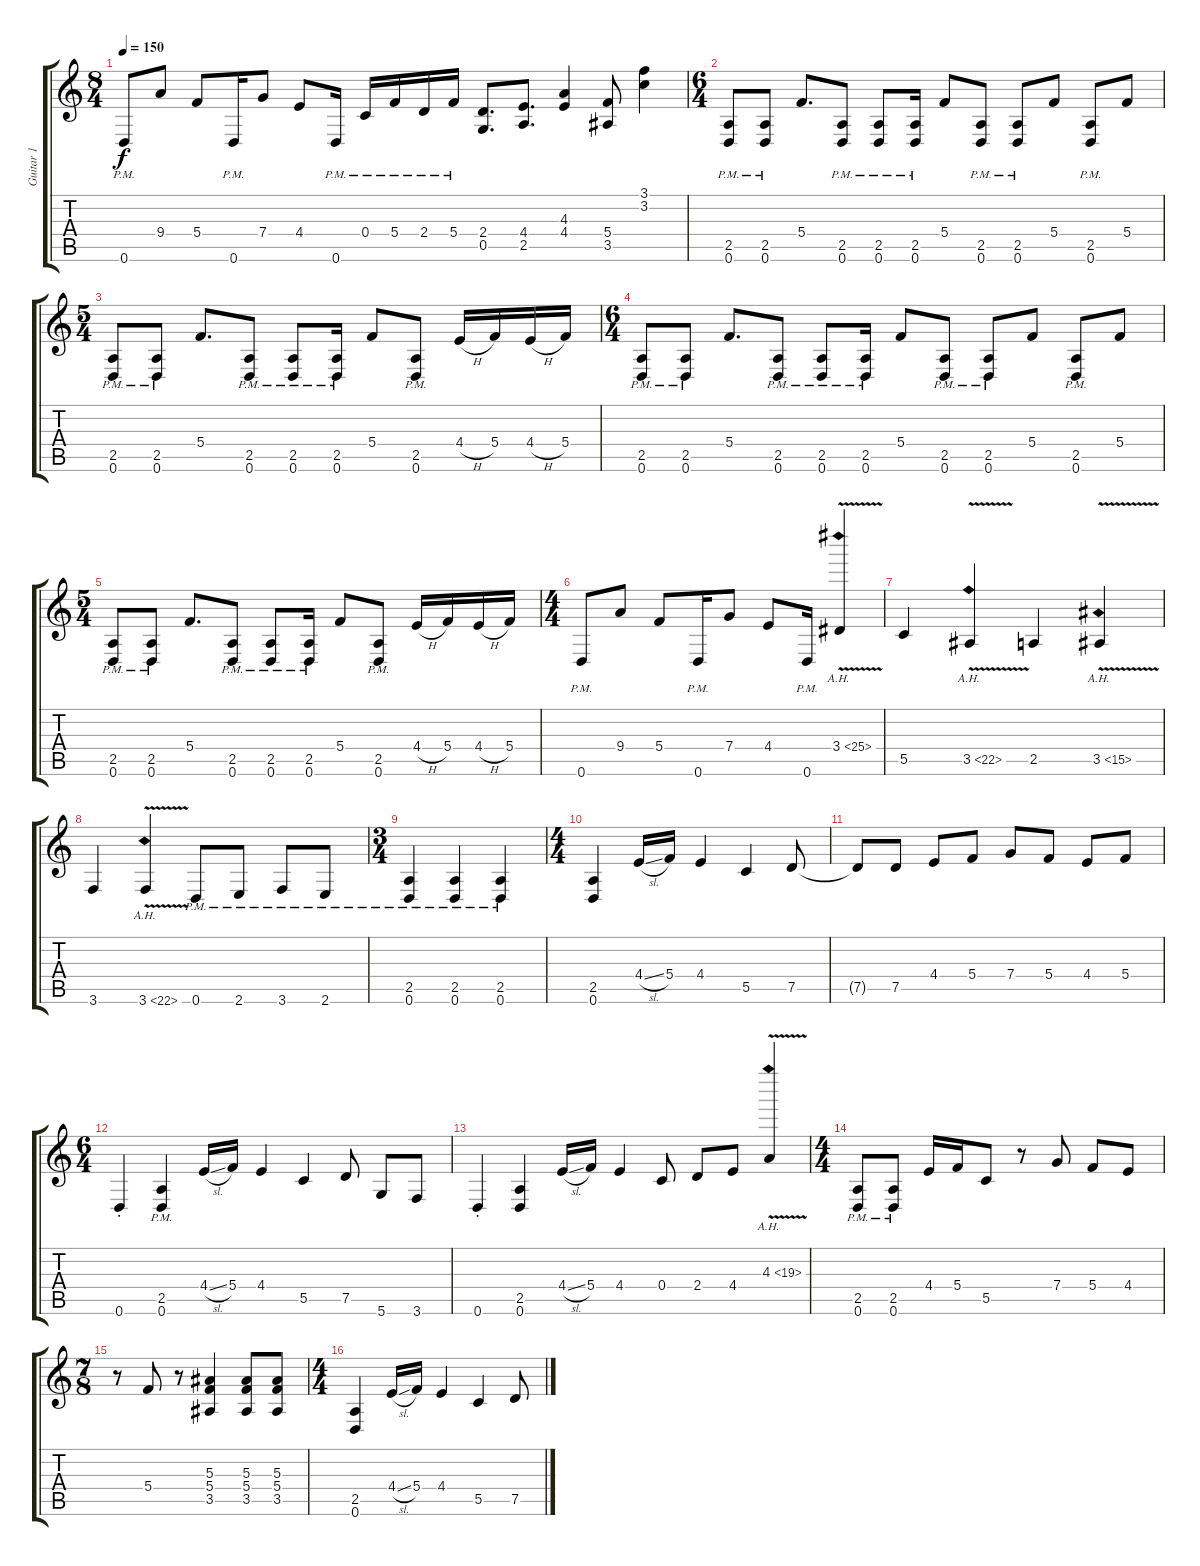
\track ("Guitar 1" "Guitar 1") {instrument distortionguitar}
\staff {score tabs}
\tuning (D4 A3 F3 C3 G2 D2) {hide}
\ts (8 4)
\tempo 150
\clef g2
\ks c
0.6{pm}.8{dy f} 9.4.8 5.4.8 0.6{pm}.16 7.4.8 4.4.8 0.6{pm}.16 0.4{pm}.16 5.4{pm}.16 2.4{pm}.16 5.4{pm}.16 (2.4 0.5).8{d} (4.4 2.5).8{d} (4.3 4.4).4 (5.4 3.5).8 (3.1 3.2).4 |
\ts (6 4)
(2.5{pm} 0.6{pm}).8 (2.5{pm} 0.6{pm}).8 5.4.8{d} (2.5{pm} 0.6{pm}).8 (2.5{pm} 0.6{pm}).8 (2.5{pm} 0.6{pm}).16 5.4.8 (2.5{pm} 0.6{pm}).8 (2.5{pm} 0.6{pm}).8 5.4.8 (2.5{pm} 0.6{pm}).8 5.4.8 |
\ts (5 4)
(2.5{pm} 0.6{pm}).8 (2.5{pm} 0.6{pm}).8 5.4.8{d} (2.5{pm} 0.6{pm}).8 (2.5{pm} 0.6{pm}).8 (2.5{pm} 0.6{pm}).16 5.4.8 (2.5{pm} 0.6{pm}).8 4.4{h}.16 5.4.16 4.4{h}.16 5.4.16 |
\ts (6 4)
(2.5{pm} 0.6{pm}).8 (2.5{pm} 0.6{pm}).8 5.4.8{d} (2.5{pm} 0.6{pm}).8 (2.5{pm} 0.6{pm}).8 (2.5{pm} 0.6{pm}).16 5.4.8 (2.5{pm} 0.6{pm}).8 (2.5{pm} 0.6{pm}).8 5.4.8 (2.5{pm} 0.6{pm}).8 5.4.8 |
\ts (5 4)
(2.5{pm} 0.6{pm}).8 (2.5{pm} 0.6{pm}).8 5.4.8{d} (2.5{pm} 0.6{pm}).8 (2.5{pm} 0.6{pm}).8 (2.5{pm} 0.6{pm}).16 5.4.8 (2.5{pm} 0.6{pm}).8 4.4{h}.16 5.4.16 4.4{h}.16 5.4.16 |
\ts (4 4)
0.6{pm}.8 9.4.8 5.4.8 0.6{pm}.16 7.4.8 4.4.8 0.6{pm}.16 3.4{ah 22 v}.4 |
5.5.4 3.5{ah 19 v}.4 2.5.4 3.5{ah 12 v}.4 |
3.6.4 3.6{ah 19 v}.4 0.6{pm}.8 2.6{pm}.8 3.6{pm}.8 2.6{pm}.8 |
\ts (3 4)
(2.5{pm} 0.6{pm}).4 (2.5{pm} 0.6{pm}).4 (2.5{pm} 0.6{pm}).4 |
\ts (4 4)
(2.5 0.6).4 4.4{sl}.16 5.4.16 4.4.4 5.5.4 7.5.8 |
7.5{t}.8 7.5.8 4.4.8 5.4.8 7.4.8 5.4.8 4.4.8 5.4.8 |
\ts (6 4)
0.6{st}.4 (2.5{pm} 0.6{pm}).4 4.4{sl}.16 5.4.16 4.4.4 5.5.4 7.5.8 5.6.8 3.6.8 |
0.6{st}.4 (2.5 0.6).4 4.4{sl}.16 5.4.16 4.4.4 0.4.8 2.4.8 4.4.8 4.3{ah 15 v}.4 |
\ts (4 4)
(2.5{pm} 0.6{pm}).8 (2.5{pm} 0.6{pm}).8 4.4.16 5.4.16 5.5.8 r.8 7.4.8 5.4.8 4.4.8 |
\ts (7 8)
r.8 5.4.8 r.8 (5.3 5.4 3.5).4 (5.3 5.4 3.5).8 (5.3 5.4 3.5).8 |
\ts (4 4)
(2.5 0.6).4 4.4{sl}.16 5.4.16 4.4.4 5.5.4 7.5.8
